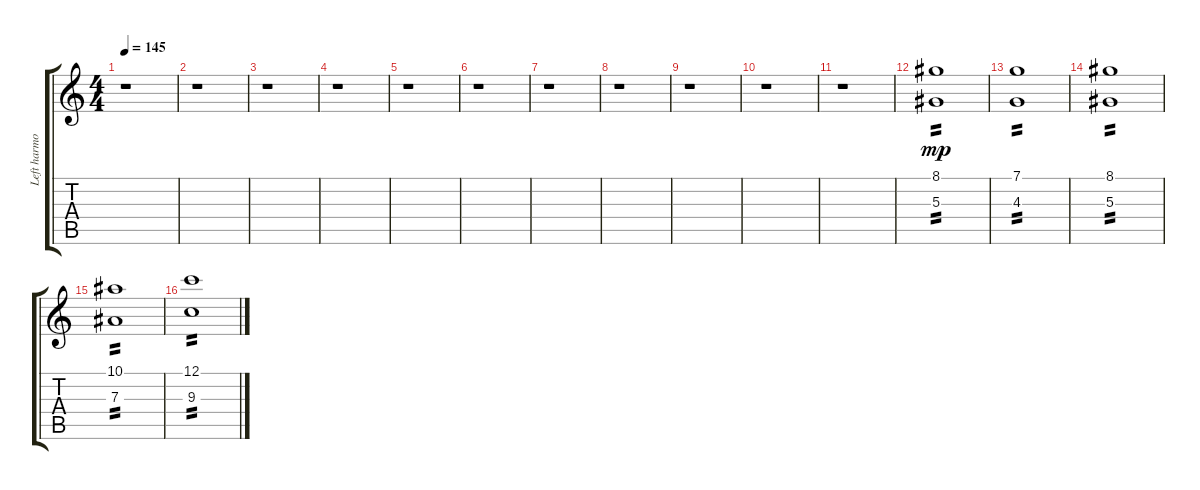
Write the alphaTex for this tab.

\track ("Left harmony" "Left harmo") {instrument distortionguitar}
\staff {score tabs}
\tuning (C4 G3 Eb3 Bb2 F2 C2) {hide}
\ts (4 4)
\tempo 145
\clef g2
\ks c
r.1{dy mp} |
r.1 |
r.1 |
r.1 |
r.1 |
r.1 |
r.1 |
r.1 |
r.1 |
r.1 |
r.1 |
(8.1 5.3).1{tp 2} |
(7.1 4.3).1{tp 2} |
(8.1 5.3).1{tp 2} |
(10.1 7.3).1{tp 2} |
(12.1 9.3).1{tp 2}
